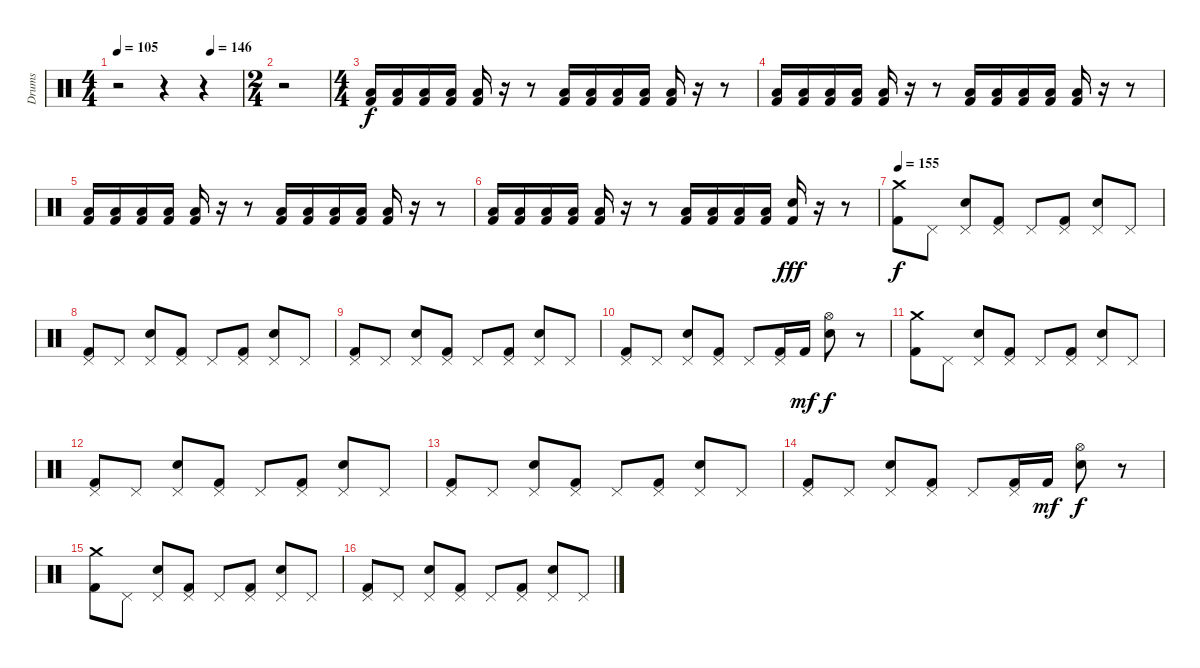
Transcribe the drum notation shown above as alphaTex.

\track ("Drums" "Drums") {instrument percussion}
\staff {score}
\articulation defaults
\ts (4 4)
\tempo 105
\tempo (146 0.75)
\clef neutral
\ks c
r.2{dy f} r.4 r.4 |
\ts (2 4)
r.2 |
\ts (4 4)
("Low Floor Tom (hit)" "Kick (hit) 2").16{volume 16} ("Low Floor Tom (hit)" "Kick (hit) 2").16 ("Low Floor Tom (hit)" "Kick (hit) 2").16 ("Low Floor Tom (hit)" "Kick (hit) 2").16 ("Low Floor Tom (hit)" "Kick (hit) 2").16 r.16 r.8 ("Low Floor Tom (hit)" "Kick (hit) 2").16 ("Low Floor Tom (hit)" "Kick (hit) 2").16 ("Low Floor Tom (hit)" "Kick (hit) 2").16 ("Low Floor Tom (hit)" "Kick (hit) 2").16 ("Low Floor Tom (hit)" "Kick (hit) 2").16 r.16 r.8 |
("Low Floor Tom (hit)" "Kick (hit) 2").16 ("Low Floor Tom (hit)" "Kick (hit) 2").16 ("Low Floor Tom (hit)" "Kick (hit) 2").16 ("Low Floor Tom (hit)" "Kick (hit) 2").16 ("Low Floor Tom (hit)" "Kick (hit) 2").16 r.16 r.8 ("Low Floor Tom (hit)" "Kick (hit) 2").16 ("Low Floor Tom (hit)" "Kick (hit) 2").16 ("Low Floor Tom (hit)" "Kick (hit) 2").16 ("Low Floor Tom (hit)" "Kick (hit) 2").16 ("Low Floor Tom (hit)" "Kick (hit) 2").16 r.16 r.8 |
("Low Floor Tom (hit)" "Kick (hit) 2").16 ("Low Floor Tom (hit)" "Kick (hit) 2").16 ("Low Floor Tom (hit)" "Kick (hit) 2").16 ("Low Floor Tom (hit)" "Kick (hit) 2").16 ("Low Floor Tom (hit)" "Kick (hit) 2").16 r.16 r.8 ("Low Floor Tom (hit)" "Kick (hit) 2").16 ("Low Floor Tom (hit)" "Kick (hit) 2").16 ("Low Floor Tom (hit)" "Kick (hit) 2").16 ("Low Floor Tom (hit)" "Kick (hit) 2").16 ("Low Floor Tom (hit)" "Kick (hit) 2").16 r.16 r.8 |
("Low Floor Tom (hit)" "Kick (hit) 2").16 ("Low Floor Tom (hit)" "Kick (hit) 2").16 ("Low Floor Tom (hit)" "Kick (hit) 2").16 ("Low Floor Tom (hit)" "Kick (hit) 2").16 ("Low Floor Tom (hit)" "Kick (hit) 2").16 r.16 r.8 ("Low Floor Tom (hit)" "Kick (hit) 2").16 ("Low Floor Tom (hit)" "Kick (hit) 2").16 ("Low Floor Tom (hit)" "Kick (hit) 2").16 ("Low Floor Tom (hit)" "Kick (hit) 2").16 ("Snare (hit) 2" "Kick (hit) 2").16{dy fff} r.16 r.8 |
\tempo 155
("Crash medium (hit)" "Kick (hit) 2").8{dy f} "Pedal Hi-Hat (hit)".8 ("Pedal Hi-Hat (hit)" "Snare (hit) 2").8 ("Pedal Hi-Hat (hit)" "Kick (hit) 2").8 "Pedal Hi-Hat (hit)".8 ("Pedal Hi-Hat (hit)" "Kick (hit) 2").8 ("Pedal Hi-Hat (hit)" "Snare (hit) 2").8 "Pedal Hi-Hat (hit)".8 |
("Pedal Hi-Hat (hit)" "Kick (hit) 2").8 "Pedal Hi-Hat (hit)".8 ("Pedal Hi-Hat (hit)" "Snare (hit) 2").8 ("Pedal Hi-Hat (hit)" "Kick (hit) 2").8 "Pedal Hi-Hat (hit)".8 ("Pedal Hi-Hat (hit)" "Kick (hit) 2").8 ("Pedal Hi-Hat (hit)" "Snare (hit) 2").8 "Pedal Hi-Hat (hit)".8 |
("Pedal Hi-Hat (hit)" "Kick (hit) 2").8 "Pedal Hi-Hat (hit)".8 ("Pedal Hi-Hat (hit)" "Snare (hit) 2").8 ("Pedal Hi-Hat (hit)" "Kick (hit) 2").8 "Pedal Hi-Hat (hit)".8 ("Pedal Hi-Hat (hit)" "Kick (hit) 2").8 ("Pedal Hi-Hat (hit)" "Snare (hit) 2").8 "Pedal Hi-Hat (hit)".8 |
("Pedal Hi-Hat (hit)" "Kick (hit) 2").8 "Pedal Hi-Hat (hit)".8 ("Pedal Hi-Hat (hit)" "Snare (hit) 2").8 ("Pedal Hi-Hat (hit)" "Kick (hit) 2").8 "Pedal Hi-Hat (hit)".8 ("Pedal Hi-Hat (hit)" "Kick (hit) 2").16 "Kick (hit) 2".16{dy mf} ("Hi-Hat (open)" "Snare (hit) 2").8{dy f} r.8 |
("Crash medium (hit)" "Kick (hit) 2").8 "Pedal Hi-Hat (hit)".8 ("Pedal Hi-Hat (hit)" "Snare (hit) 2").8 ("Pedal Hi-Hat (hit)" "Kick (hit) 2").8 "Pedal Hi-Hat (hit)".8 ("Pedal Hi-Hat (hit)" "Kick (hit) 2").8 ("Pedal Hi-Hat (hit)" "Snare (hit) 2").8 "Pedal Hi-Hat (hit)".8 |
("Pedal Hi-Hat (hit)" "Kick (hit) 2").8 "Pedal Hi-Hat (hit)".8 ("Pedal Hi-Hat (hit)" "Snare (hit) 2").8 ("Pedal Hi-Hat (hit)" "Kick (hit) 2").8 "Pedal Hi-Hat (hit)".8 ("Pedal Hi-Hat (hit)" "Kick (hit) 2").8 ("Pedal Hi-Hat (hit)" "Snare (hit) 2").8 "Pedal Hi-Hat (hit)".8 |
("Pedal Hi-Hat (hit)" "Kick (hit) 2").8 "Pedal Hi-Hat (hit)".8 ("Pedal Hi-Hat (hit)" "Snare (hit) 2").8 ("Pedal Hi-Hat (hit)" "Kick (hit) 2").8 "Pedal Hi-Hat (hit)".8 ("Pedal Hi-Hat (hit)" "Kick (hit) 2").8 ("Pedal Hi-Hat (hit)" "Snare (hit) 2").8 "Pedal Hi-Hat (hit)".8 |
("Pedal Hi-Hat (hit)" "Kick (hit) 2").8 "Pedal Hi-Hat (hit)".8 ("Pedal Hi-Hat (hit)" "Snare (hit) 2").8 ("Pedal Hi-Hat (hit)" "Kick (hit) 2").8 "Pedal Hi-Hat (hit)".8 ("Pedal Hi-Hat (hit)" "Kick (hit) 2").16 "Kick (hit) 2".16{dy mf} ("Hi-Hat (open)" "Snare (hit) 2").8{dy f} r.8 |
("Crash medium (hit)" "Kick (hit) 2").8 "Pedal Hi-Hat (hit)".8 ("Pedal Hi-Hat (hit)" "Snare (hit) 2").8 ("Pedal Hi-Hat (hit)" "Kick (hit) 2").8 "Pedal Hi-Hat (hit)".8 ("Pedal Hi-Hat (hit)" "Kick (hit) 2").8 ("Pedal Hi-Hat (hit)" "Snare (hit) 2").8 "Pedal Hi-Hat (hit)".8 |
("Pedal Hi-Hat (hit)" "Kick (hit) 2").8 "Pedal Hi-Hat (hit)".8 ("Pedal Hi-Hat (hit)" "Snare (hit) 2").8 ("Pedal Hi-Hat (hit)" "Kick (hit) 2").8 "Pedal Hi-Hat (hit)".8 ("Pedal Hi-Hat (hit)" "Kick (hit) 2").8 ("Pedal Hi-Hat (hit)" "Snare (hit) 2").8 "Pedal Hi-Hat (hit)".8
